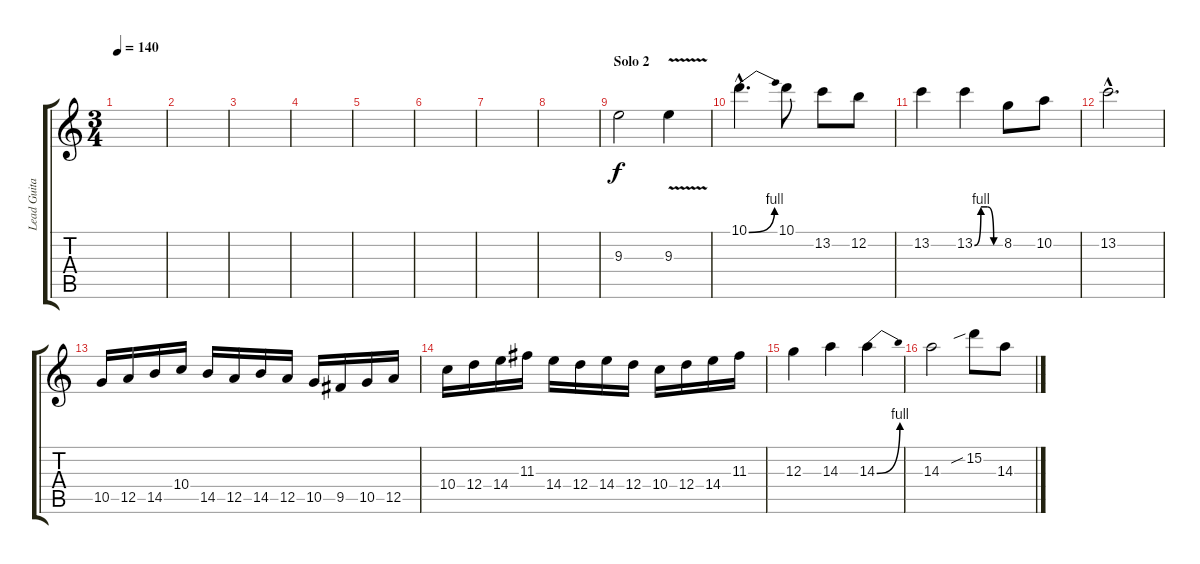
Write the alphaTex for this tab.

\track ("Lead Guitar 1" "Lead Guita") {instrument overdrivenguitar}
\staff {score tabs}
\tuning (E4 B3 G3 D3 A2 E2) {hide}
\ts (3 4)
\tempo 140
\clef g2
\ks c
|
|
|
|
|
|
\section ("" "")
|
|
\section ("" "Solo 2")
9.3.2 9.3{v}.4 |
10.1{be (bend 0 0 60 4) hac}.4{d} 10.1.8 13.2.8 12.2.8 |
13.2.4 13.2{be (custom 0 0 15 4 30 4 45 0 60 0)}.4 8.2.8 10.2.8 |
13.2{hac}.2{d} |
10.5.16 12.5.16 14.5.16 10.4.16 14.5.16 12.5.16 14.5.16 12.5.16 10.5.16 9.5.16 10.5.16 12.5.16 |
10.4.16 12.4.16 14.4.16 11.3.16 14.4.16 12.4.16 14.4.16 12.4.16 10.4.16 12.4.16 14.4.16 11.3.16 |
12.3.4 14.3.4 14.3{be (bend 0 0 60 4)}.4 |
14.3.2 15.2{sib}.8 14.3.8
